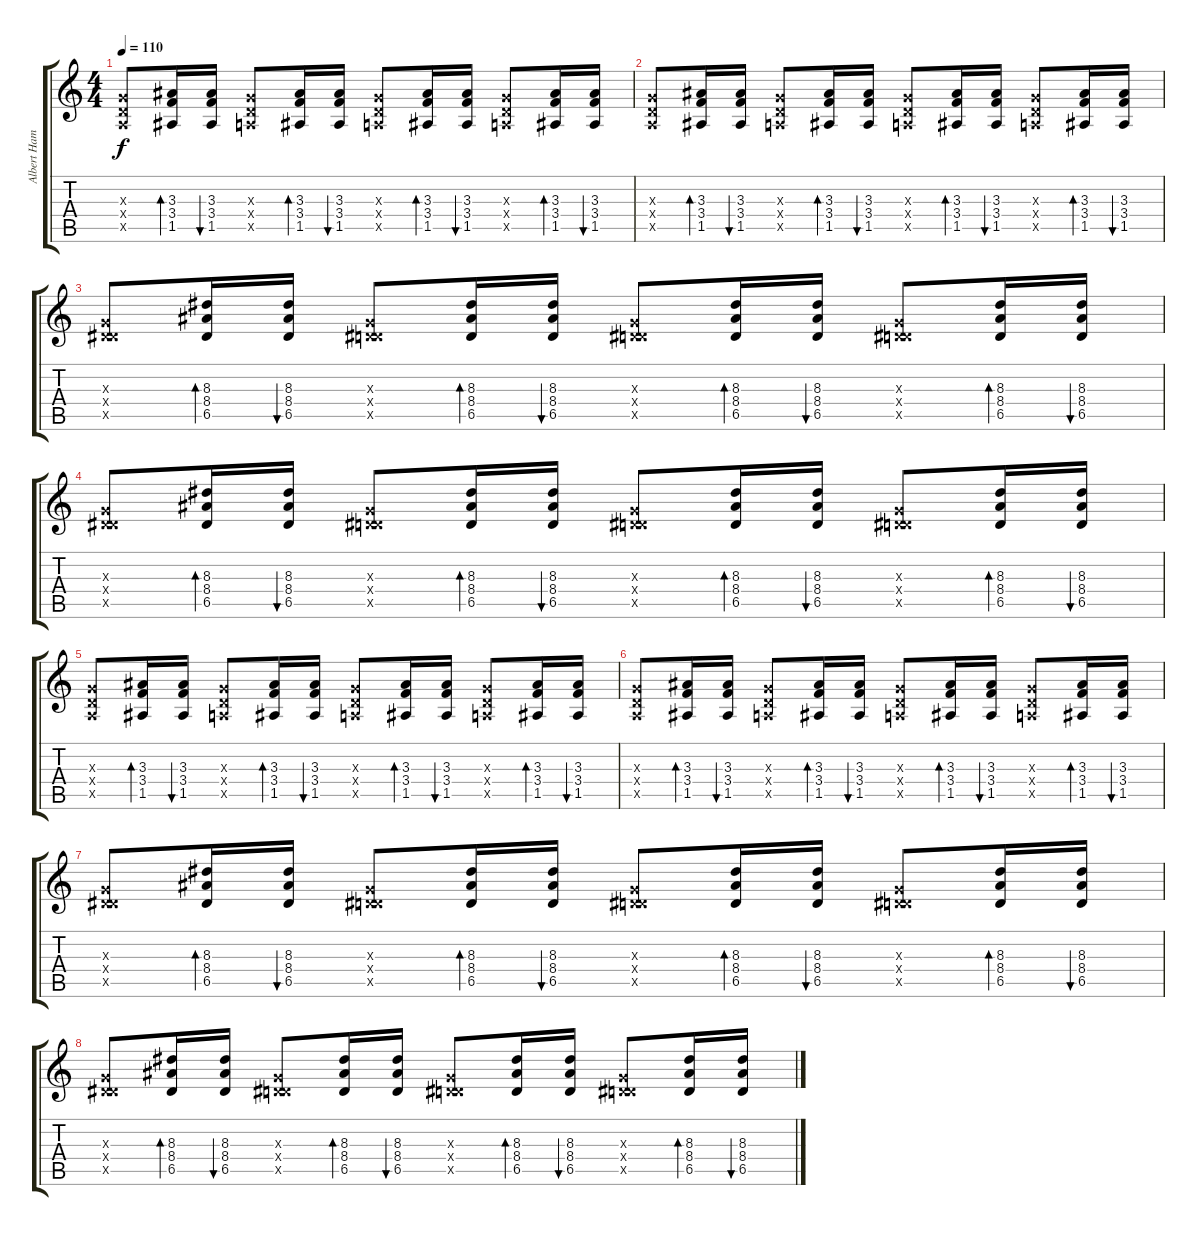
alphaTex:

\track ("Albert Hammond Jr." "Albert Ham") {instrument distortionguitar}
\staff {score tabs}
\tuning (E4 B3 G3 D3 A2 E2) {hide}
\ts (4 4)
\tempo 110
\clef g2
\ks c
(0.3{x} 0.4{x} 0.5{x}).8{dy f} (3.3 3.4 1.5).16{bd 60} (3.3 3.4 1.5).16{bu 60} (0.3{x} 0.4{x} 0.5{x}).8 (3.3 3.4 1.5).16{bd 60} (3.3 3.4 1.5).16{bu 60} (0.3{x} 0.4{x} 0.5{x}).8 (3.3 3.4 1.5).16{bd 60} (3.3 3.4 1.5).16{bu 60} (0.3{x} 0.4{x} 0.5{x}).8 (3.3 3.4 1.5).16{bd 60} (3.3 3.4 1.5).16{bu 60} |
(0.3{x} 0.4{x} 0.5{x}).8 (3.3 3.4 1.5).16{bd 60} (3.3 3.4 1.5).16{bu 60} (0.3{x} 0.4{x} 0.5{x}).8 (3.3 3.4 1.5).16{bd 60} (3.3 3.4 1.5).16{bu 60} (0.3{x} 0.4{x} 0.5{x}).8 (3.3 3.4 1.5).16{bd 60} (3.3 3.4 1.5).16{bu 60} (0.3{x} 0.4{x} 0.5{x}).8 (3.3 3.4 1.5).16{bd 60} (3.3 3.4 1.5).16{bu 60} |
(0.3{x} 0.4{x} 6.5{x}).8 (8.3 8.4 6.5).16{bd 60} (8.3 8.4 6.5).16{bu 60} (0.3{x} 0.4{x} 6.5{x}).8 (8.3 8.4 6.5).16{bd 60} (8.3 8.4 6.5).16{bu 60} (0.3{x} 0.4{x} 6.5{x}).8 (8.3 8.4 6.5).16{bd 60} (8.3 8.4 6.5).16{bu 60} (0.3{x} 0.4{x} 6.5{x}).8 (8.3 8.4 6.5).16{bd 60} (8.3 8.4 6.5).16{bu 60} |
(0.3{x} 0.4{x} 6.5{x}).8 (8.3 8.4 6.5).16{bd 60} (8.3 8.4 6.5).16{bu 60} (0.3{x} 0.4{x} 6.5{x}).8 (8.3 8.4 6.5).16{bd 60} (8.3 8.4 6.5).16{bu 60} (0.3{x} 0.4{x} 6.5{x}).8 (8.3 8.4 6.5).16{bd 60} (8.3 8.4 6.5).16{bu 60} (0.3{x} 0.4{x} 6.5{x}).8 (8.3 8.4 6.5).16{bd 60} (8.3 8.4 6.5).16{bu 60} |
(0.3{x} 0.4{x} 0.5{x}).8 (3.3 3.4 1.5).16{bd 60} (3.3 3.4 1.5).16{bu 60} (0.3{x} 0.4{x} 0.5{x}).8 (3.3 3.4 1.5).16{bd 60} (3.3 3.4 1.5).16{bu 60} (0.3{x} 0.4{x} 0.5{x}).8 (3.3 3.4 1.5).16{bd 60} (3.3 3.4 1.5).16{bu 60} (0.3{x} 0.4{x} 0.5{x}).8 (3.3 3.4 1.5).16{bd 60} (3.3 3.4 1.5).16{bu 60} |
(0.3{x} 0.4{x} 0.5{x}).8 (3.3 3.4 1.5).16{bd 60} (3.3 3.4 1.5).16{bu 60} (0.3{x} 0.4{x} 0.5{x}).8 (3.3 3.4 1.5).16{bd 60} (3.3 3.4 1.5).16{bu 60} (0.3{x} 0.4{x} 0.5{x}).8 (3.3 3.4 1.5).16{bd 60} (3.3 3.4 1.5).16{bu 60} (0.3{x} 0.4{x} 0.5{x}).8 (3.3 3.4 1.5).16{bd 60} (3.3 3.4 1.5).16{bu 60} |
(0.3{x} 0.4{x} 6.5{x}).8 (8.3 8.4 6.5).16{bd 60} (8.3 8.4 6.5).16{bu 60} (0.3{x} 0.4{x} 6.5{x}).8 (8.3 8.4 6.5).16{bd 60} (8.3 8.4 6.5).16{bu 60} (0.3{x} 0.4{x} 6.5{x}).8 (8.3 8.4 6.5).16{bd 60} (8.3 8.4 6.5).16{bu 60} (0.3{x} 0.4{x} 6.5{x}).8 (8.3 8.4 6.5).16{bd 60} (8.3 8.4 6.5).16{bu 60} |
(0.3{x} 0.4{x} 6.5{x}).8 (8.3 8.4 6.5).16{bd 60} (8.3 8.4 6.5).16{bu 60} (0.3{x} 0.4{x} 6.5{x}).8 (8.3 8.4 6.5).16{bd 60} (8.3 8.4 6.5).16{bu 60} (0.3{x} 0.4{x} 6.5{x}).8 (8.3 8.4 6.5).16{bd 60} (8.3 8.4 6.5).16{bu 60} (0.3{x} 0.4{x} 6.5{x}).8 (8.3 8.4 6.5).16{bd 60} (8.3 8.4 6.5).16{bu 60}
